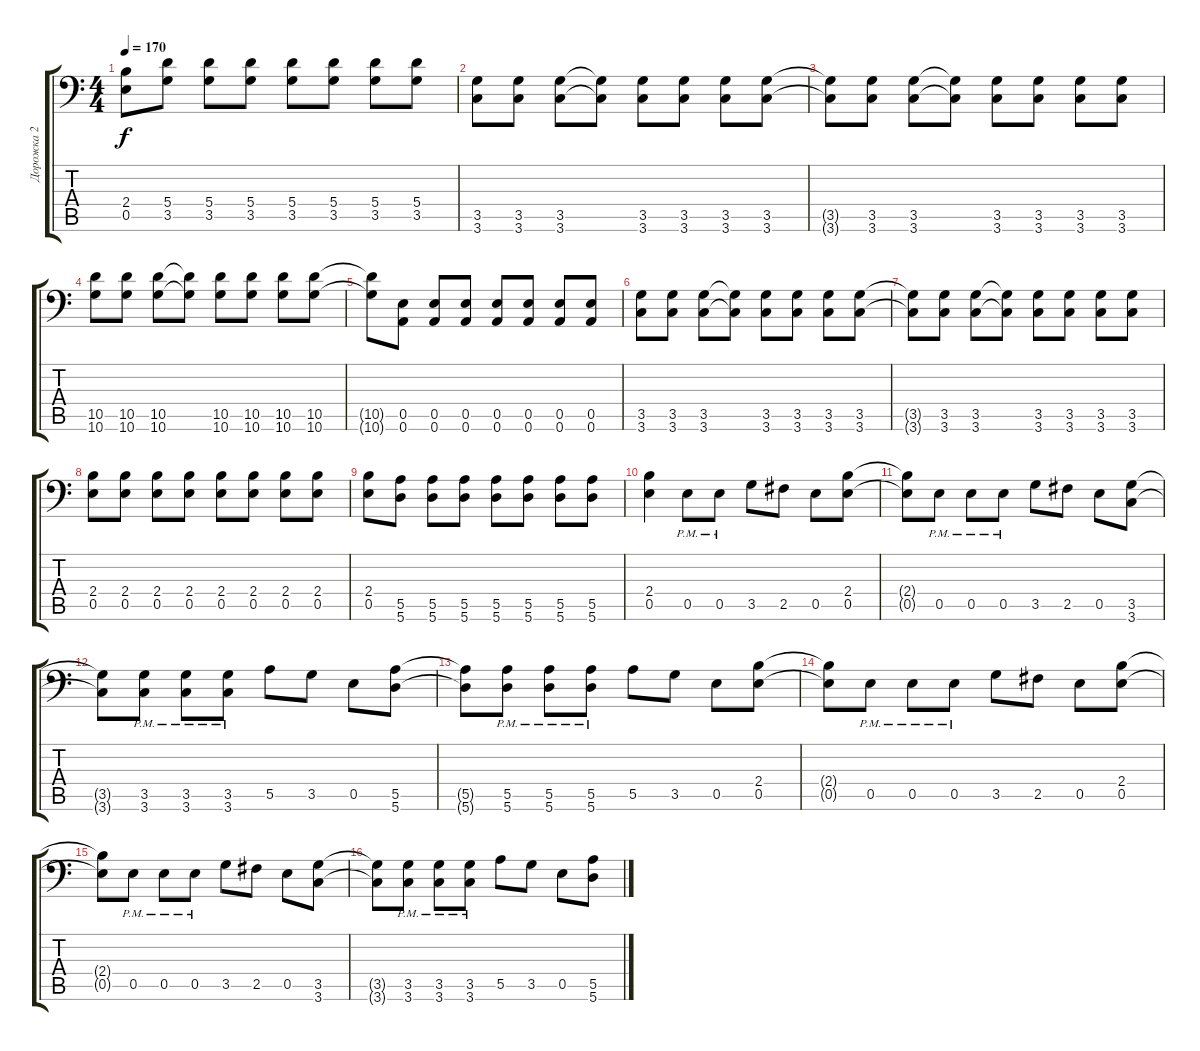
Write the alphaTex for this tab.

\track ("Дорожка 2" "Дорожка 2") {instrument distortionguitar}
\staff {score tabs}
\tuning (B3 Gb3 D3 A2 E2 A1) {hide}
\ts (4 4)
\tempo 170
\clef f4
\ks c
(2.4 0.5).8{dy f} (5.4 3.5).8 (5.4 3.5).8 (5.4 3.5).8 (5.4 3.5).8 (5.4 3.5).8 (5.4 3.5).8 (5.4 3.5).8 |
(3.5 3.6).8 (3.5 3.6).8 (3.5 3.6).8 (3.5{t} 3.6{t}).8 (3.5 3.6).8 (3.5 3.6).8 (3.5 3.6).8 (3.5 3.6).8 |
(3.5{t} 3.6{t}).8 (3.5 3.6).8 (3.5 3.6).8 (3.5{t} 3.6{t}).8 (3.5 3.6).8 (3.5 3.6).8 (3.5 3.6).8 (3.5 3.6).8 |
(10.5 10.6).8 (10.5 10.6).8 (10.5 10.6).8 (10.5{t} 10.6{t}).8 (10.5 10.6).8 (10.5 10.6).8 (10.5 10.6).8 (10.5 10.6).8 |
(10.5{t} 10.6{t}).8 (0.5 0.6).8 (0.5 0.6).8 (0.5 0.6).8 (0.5 0.6).8 (0.5 0.6).8 (0.5 0.6).8 (0.5 0.6).8 |
(3.5 3.6).8 (3.5 3.6).8 (3.5 3.6).8 (3.5{t} 3.6{t}).8 (3.5 3.6).8 (3.5 3.6).8 (3.5 3.6).8 (3.5 3.6).8 |
(3.5{t} 3.6{t}).8 (3.5 3.6).8 (3.5 3.6).8 (3.5{t} 3.6{t}).8 (3.5 3.6).8 (3.5 3.6).8 (3.5 3.6).8 (3.5 3.6).8 |
(2.4 0.5).8 (2.4 0.5).8 (2.4 0.5).8 (2.4 0.5).8 (2.4 0.5).8 (2.4 0.5).8 (2.4 0.5).8 (2.4 0.5).8 |
(2.4 0.5).8 (5.5 5.6).8 (5.5 5.6).8 (5.5 5.6).8 (5.5 5.6).8 (5.5 5.6).8 (5.5 5.6).8 (5.5 5.6).8 |
(2.4 0.5).4 0.5{pm}.8 0.5{pm}.8 3.5.8 2.5.8 0.5.8 (2.4 0.5).8 |
(2.4{t} 0.5{t}).8 0.5{pm}.8 0.5{pm}.8 0.5{pm}.8 3.5.8 2.5.8 0.5.8 (3.5 3.6).8 |
(3.5{t} 3.6{t}).8 (3.5{pm} 3.6{pm}).8 (3.5{pm} 3.6{pm}).8 (3.5{pm} 3.6{pm}).8 5.5.8 3.5.8 0.5.8 (5.5 5.6).8 |
(5.5{t} 5.6{t}).8 (5.5{pm} 5.6{pm}).8 (5.5{pm} 5.6{pm}).8 (5.5{pm} 5.6{pm}).8 5.5.8 3.5.8 0.5.8 (2.4 0.5).8 |
(2.4{t} 0.5{t}).8 0.5{pm}.8 0.5{pm}.8 0.5{pm}.8 3.5.8 2.5.8 0.5.8 (2.4 0.5).8 |
(2.4{t} 0.5{t}).8 0.5{pm}.8 0.5{pm}.8 0.5{pm}.8 3.5.8 2.5.8 0.5.8 (3.5 3.6).8 |
(3.5{t} 3.6{t}).8 (3.5{pm} 3.6{pm}).8 (3.5{pm} 3.6{pm}).8 (3.5{pm} 3.6{pm}).8 5.5.8 3.5.8 0.5.8 (5.5 5.6).8
